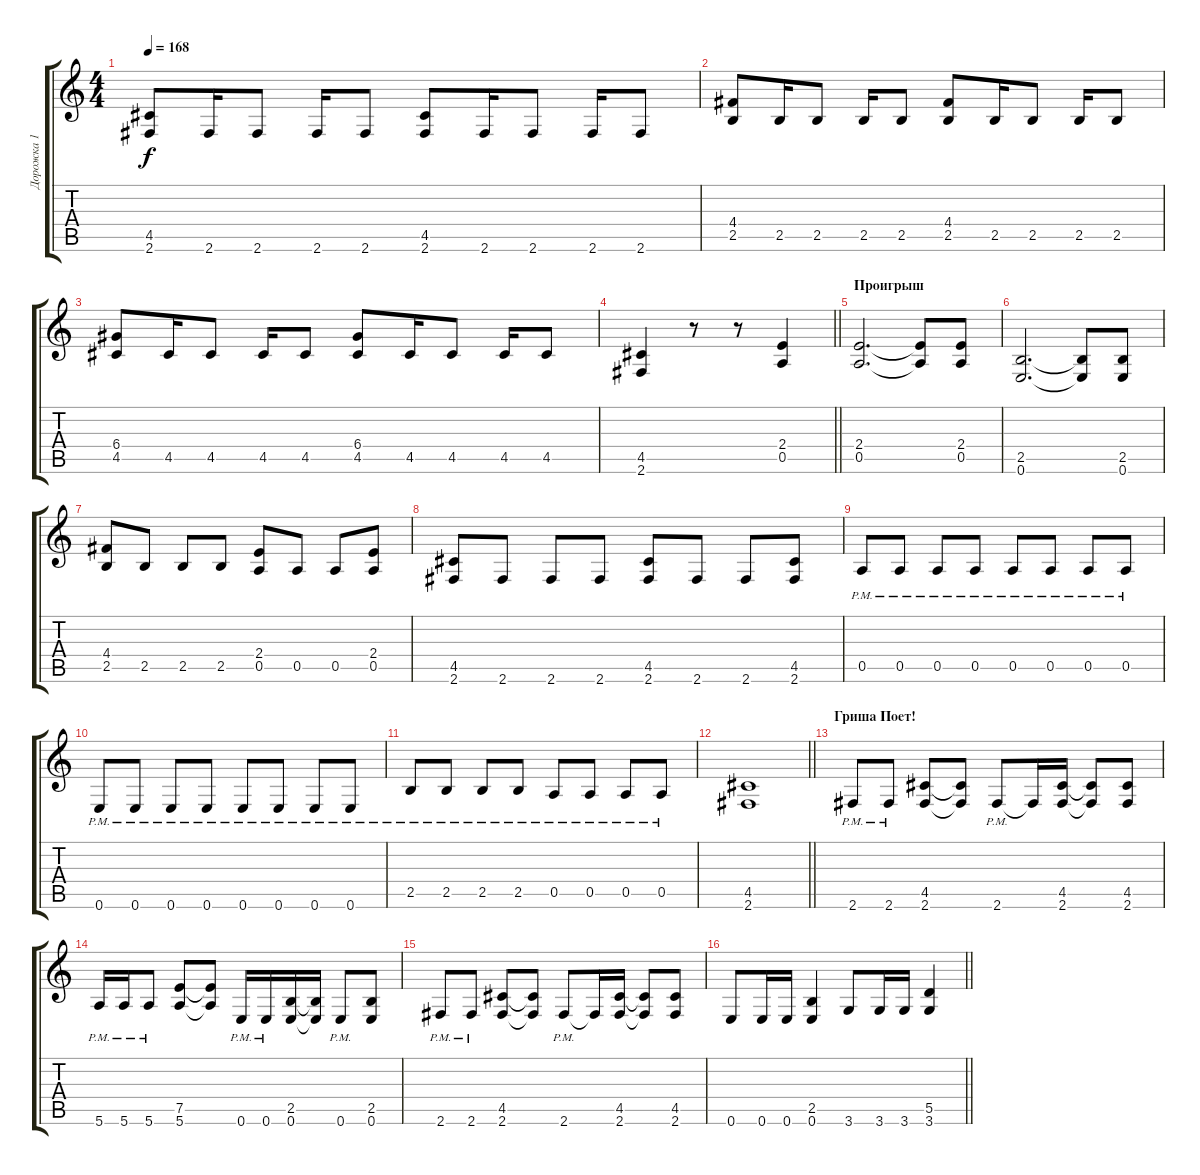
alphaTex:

\track ("Дорожка 1" "Дорожка 1") {instrument distortionguitar}
\staff {score tabs}
\tuning (E4 B3 G3 D3 A2 E2) {hide}
\ts (4 4)
\tempo 168
\clef g2
\ks c
(4.5 2.6).8{dy f} 2.6.16 2.6.8 2.6.16 2.6.8 (4.5 2.6).8 2.6.16 2.6.8 2.6.16 2.6.8 |
(4.4 2.5).8 2.5.16 2.5.8 2.5.16 2.5.8 (4.4 2.5).8 2.5.16 2.5.8 2.5.16 2.5.8 |
(6.4 4.5).8 4.5.16 4.5.8 4.5.16 4.5.8 (6.4 4.5).8 4.5.16 4.5.8 4.5.16 4.5.8 |
\barLineRight lightlight
(4.5 2.6).4 r.8 r.8 (2.4 0.5).4 |
\section ("" "Проигрыш")
(2.4 0.5).2{d} (2.4{t} 0.5{t}).8 (2.4 0.5).8 |
(2.5 0.6).2{d} (2.5{t} 0.6{t}).8 (2.5 0.6).8 |
(4.4 2.5).8 2.5.8 2.5.8 2.5.8 (2.4 0.5).8 0.5.8 0.5.8 (2.4 0.5).8 |
(4.5 2.6).8 2.6.8 2.6.8 2.6.8 (4.5 2.6).8 2.6.8 2.6.8 (4.5 2.6).8 |
0.5{pm}.8 0.5{pm}.8 0.5{pm}.8{volume 13} 0.5{pm}.8 0.5{pm}.8 0.5{pm}.8 0.5{pm}.8 0.5{pm}.8 |
0.6{pm}.8 0.6{pm}.8 0.6{pm}.8 0.6{pm}.8 0.6{pm}.8 0.6{pm}.8 0.6{pm}.8 0.6{pm}.8 |
2.5{pm}.8 2.5{pm}.8 2.5{pm}.8 2.5{pm}.8 0.5{pm}.8 0.5{pm}.8 0.5{pm}.8 0.5{pm}.8 |
\barLineRight lightlight
(4.5 2.6).1 |
\section ("" "Гриша Поет!")
2.6{pm}.8 2.6{pm}.8 (4.5 2.6).8 (4.5{t} 2.6{t}).8 2.6{pm}.8 2.6{t}.16 (4.5 2.6).16 (4.5{t} 2.6{t}).8 (4.5 2.6).8 |
5.6{pm}.16 5.6{pm}.16 5.6{pm}.8 (7.5 5.6).8 (7.5{t} 5.6{t}).8 0.6{pm}.16 0.6{pm}.16 (2.5 0.6).16 (2.5{t} 0.6{t}).16 0.6{pm}.8 (2.5 0.6).8 |
2.6{pm}.8 2.6{pm}.8 (4.5 2.6).8 (4.5{t} 2.6{t}).8 2.6{pm}.8 2.6{t}.16 (4.5 2.6).16 (4.5{t} 2.6{t}).8 (4.5 2.6).8 |
\barLineRight lightlight
0.6.8 0.6.16 0.6.16 (2.5 0.6).4 3.6.8 3.6.16 3.6.16 (5.5 3.6).4
